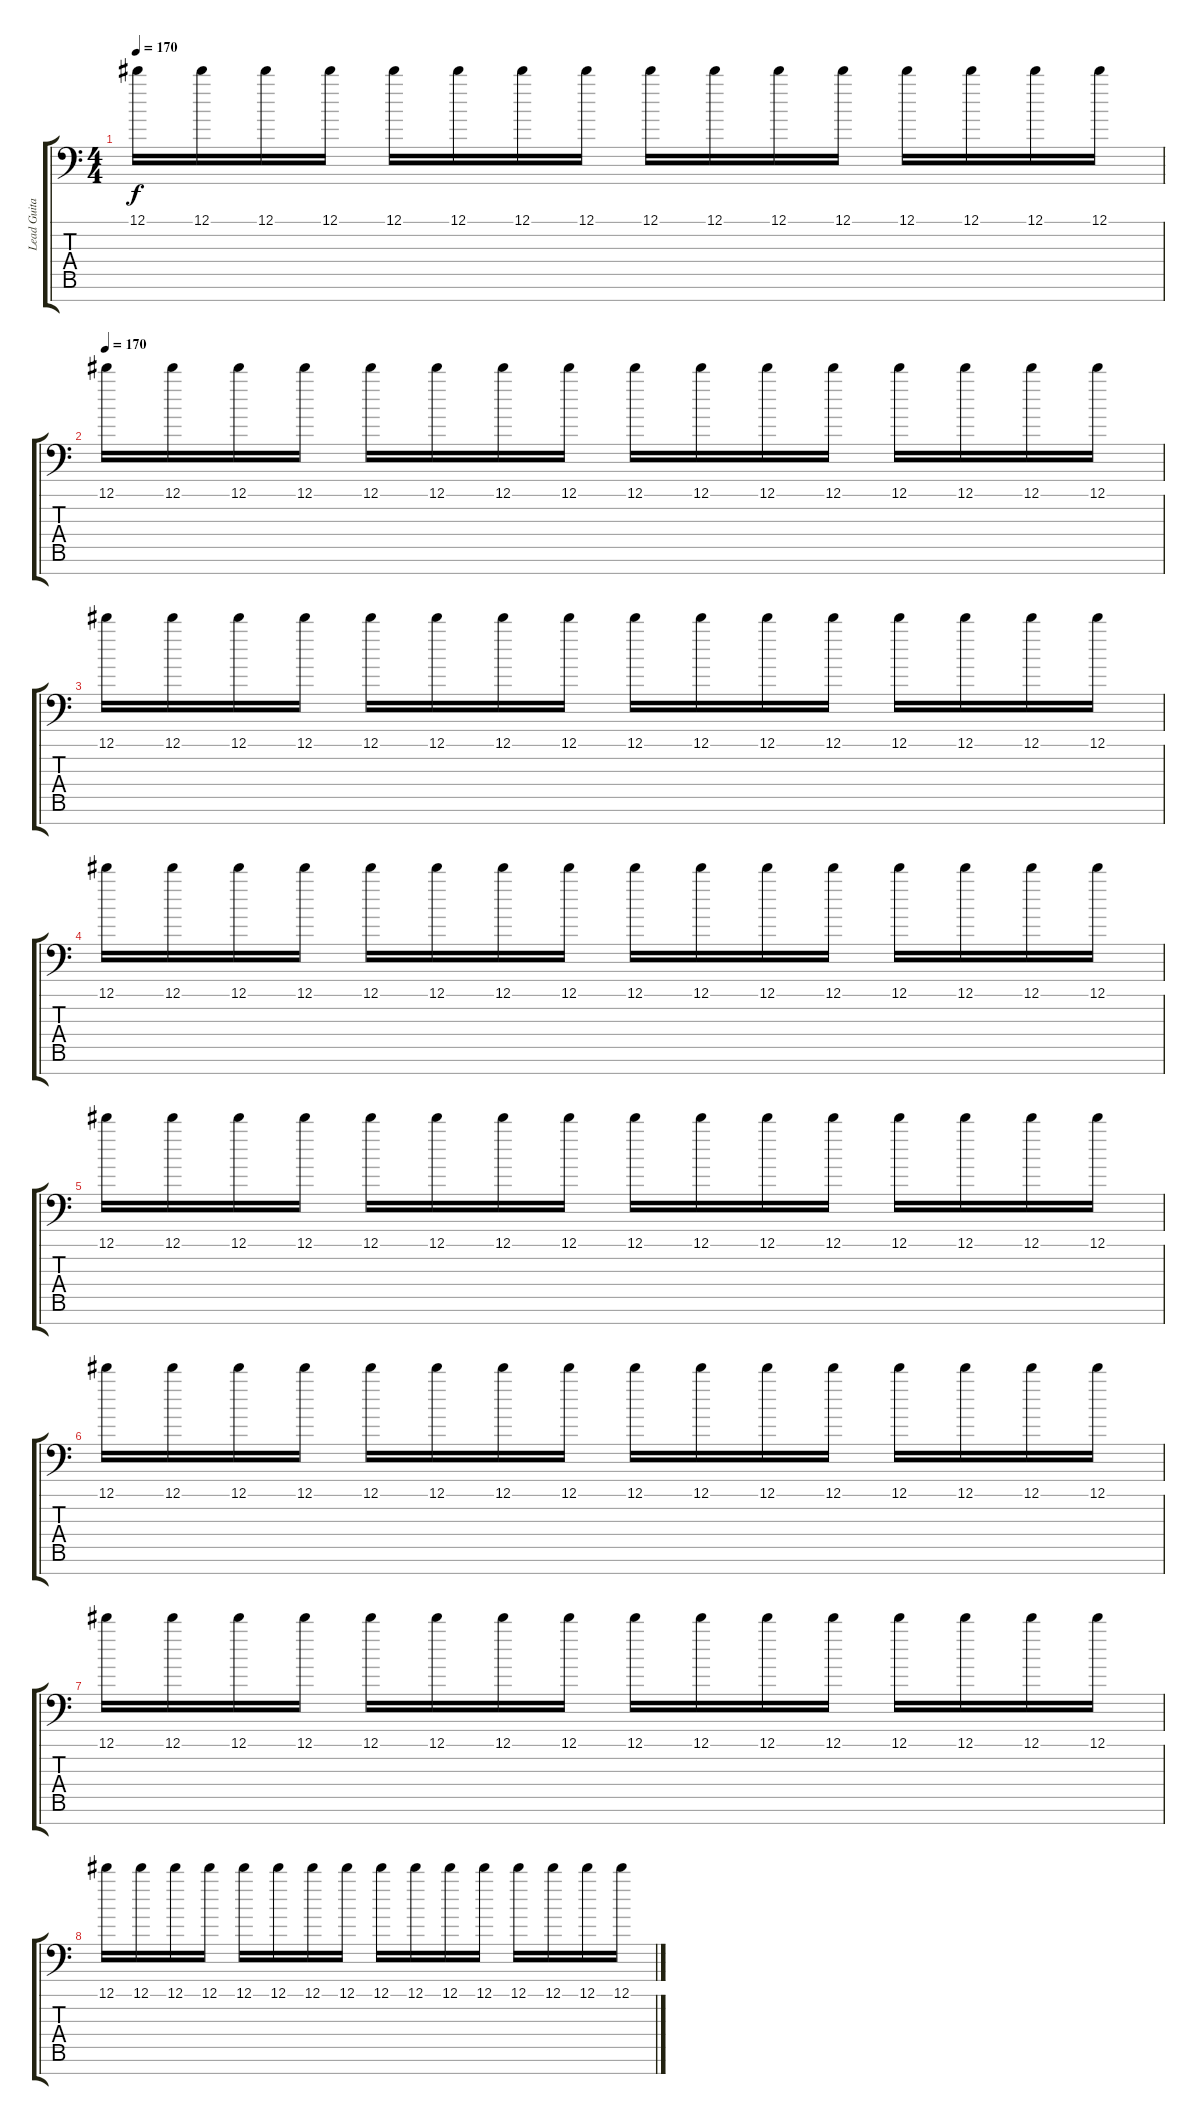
\track ("Lead Guitar #2" "Lead Guita") {instrument distortionguitar}
\staff {score tabs}
\tuning (Eb4 Bb3 Gb3 Db3 Ab2 Eb2 Ab1) {hide}
\ts (4 4)
\tempo 170
\clef f4
\ks c
12.1.16{dy f} 12.1.16 12.1.16 12.1.16 12.1.16 12.1.16 12.1.16 12.1.16 12.1.16 12.1.16 12.1.16 12.1.16 12.1.16 12.1.16 12.1.16 12.1.16 |
\tempo 170
12.1.16 12.1.16 12.1.16 12.1.16 12.1.16 12.1.16 12.1.16 12.1.16 12.1.16 12.1.16 12.1.16 12.1.16 12.1.16 12.1.16 12.1.16 12.1.16 |
12.1.16 12.1.16 12.1.16 12.1.16 12.1.16 12.1.16 12.1.16 12.1.16 12.1.16 12.1.16 12.1.16 12.1.16 12.1.16 12.1.16 12.1.16 12.1.16 |
12.1.16 12.1.16 12.1.16 12.1.16 12.1.16 12.1.16 12.1.16 12.1.16 12.1.16 12.1.16 12.1.16 12.1.16 12.1.16 12.1.16 12.1.16 12.1.16 |
12.1.16 12.1.16 12.1.16 12.1.16 12.1.16 12.1.16 12.1.16 12.1.16 12.1.16 12.1.16 12.1.16 12.1.16 12.1.16 12.1.16 12.1.16 12.1.16 |
12.1.16 12.1.16 12.1.16 12.1.16 12.1.16 12.1.16 12.1.16 12.1.16 12.1.16 12.1.16 12.1.16 12.1.16 12.1.16 12.1.16 12.1.16 12.1.16 |
12.1.16 12.1.16 12.1.16 12.1.16 12.1.16 12.1.16 12.1.16 12.1.16 12.1.16 12.1.16 12.1.16 12.1.16 12.1.16 12.1.16 12.1.16 12.1.16 |
12.1.16 12.1.16 12.1.16 12.1.16 12.1.16 12.1.16 12.1.16 12.1.16 12.1.16 12.1.16 12.1.16 12.1.16 12.1.16 12.1.16 12.1.16 12.1.16
